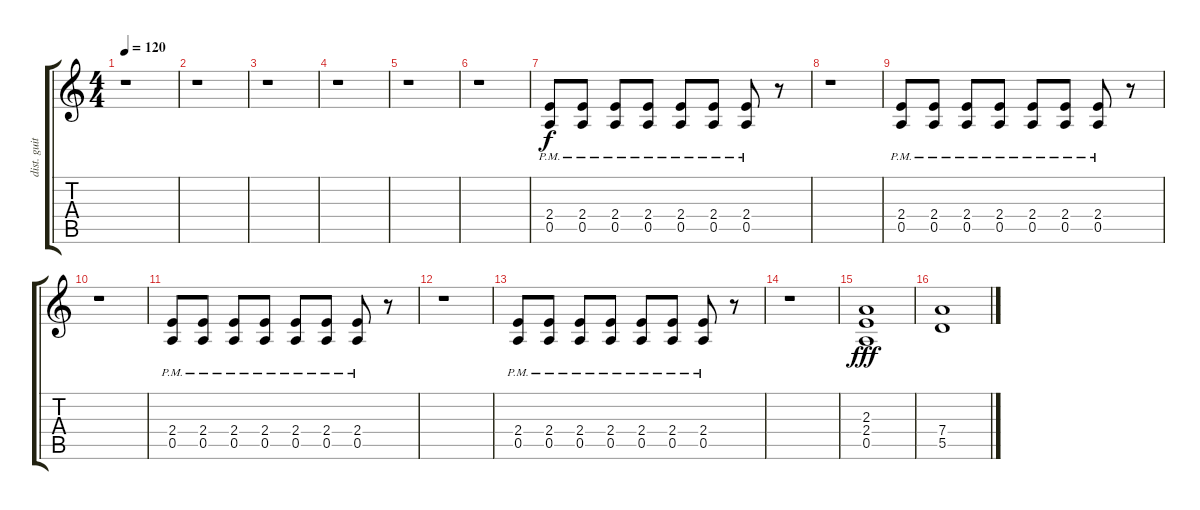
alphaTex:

\track ("dist. guitar1" "dist. guit") {instrument distortionguitar}
\staff {score tabs}
\tuning (E4 B3 G3 D3 A2 E2) {hide}
\ts (4 4)
\tempo 120
\clef g2
\ks c
r.1{dy f} |
r.1 |
r.1 |
r.1 |
r.1 |
r.1 |
(2.4{pm} 0.5).8 (2.4{pm} 0.5).8 (2.4{pm} 0.5).8 (2.4{pm} 0.5).8 (2.4{pm} 0.5).8 (2.4{pm} 0.5).8 (2.4{pm} 0.5).8 r.8 |
r.1 |
(2.4{pm} 0.5).8 (2.4{pm} 0.5).8 (2.4{pm} 0.5).8 (2.4{pm} 0.5).8 (2.4{pm} 0.5).8 (2.4{pm} 0.5).8 (2.4{pm} 0.5).8 r.8 |
r.1 |
(2.4{pm} 0.5).8 (2.4{pm} 0.5).8 (2.4{pm} 0.5).8 (2.4{pm} 0.5).8 (2.4{pm} 0.5).8 (2.4{pm} 0.5).8 (2.4{pm} 0.5).8 r.8 |
r.1 |
(2.4{pm} 0.5).8 (2.4{pm} 0.5).8 (2.4{pm} 0.5).8 (2.4{pm} 0.5).8 (2.4{pm} 0.5).8 (2.4{pm} 0.5).8 (2.4{pm} 0.5).8 r.8 |
r.1 |
(2.3 2.4 0.5).1{dy fff} |
(7.4 5.5).1
